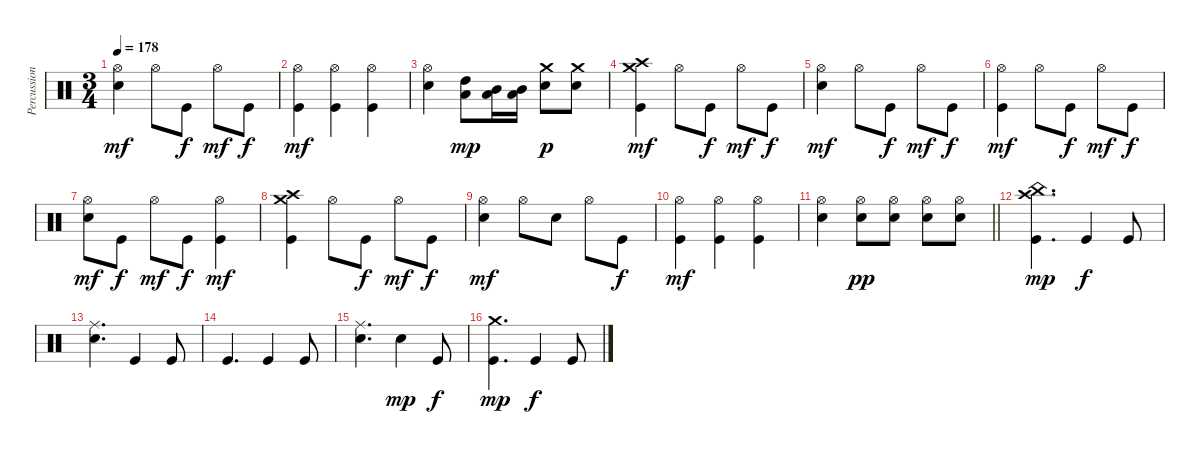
\track ("Percussions" "Percussion") {instrument percussion}
\staff {score}
\articulation defaults
\ts (3 4)
\tempo 178
\clef neutral
\ks c
("Electric Snare (hit)" "Hi-Hat (open)").4{dy mf} "Hi-Hat (open)".8 "Kick (hit)".8{dy f} "Hi-Hat (open)".8{dy mf} "Kick (hit)".8{dy f} |
("Kick (hit)" "Hi-Hat (open)").4{dy mf} ("Kick (hit)" "Hi-Hat (open)").4 ("Kick (hit)" "Hi-Hat (open)").4 |
("Electric Snare (hit)" "Hi-Hat (open)").4 ("Low Tom (hit)" "High Tom (hit)").8{dy mp} ("Low Tom (hit)" "Mid Tom (hit)").16 ("Low Tom (hit)" "Mid Tom (hit)").16 ("Electric Snare (hit)" "Crash medium (hit)").8{dy p} ("Electric Snare (hit)" "Crash medium (hit)").8 |
("Kick (hit)" "Crash high (hit)" "Crash medium (hit)").4{dy mf} "Hi-Hat (open)".8 "Kick (hit)".8{dy f} "Hi-Hat (open)".8{dy mf} "Kick (hit)".8{dy f} |
("Electric Snare (hit)" "Hi-Hat (open)").4{dy mf} "Hi-Hat (open)".8 "Kick (hit)".8{dy f} "Hi-Hat (open)".8{dy mf} "Kick (hit)".8{dy f} |
("Kick (hit)" "Hi-Hat (open)").4{dy mf} "Hi-Hat (open)".8 "Kick (hit)".8{dy f} "Hi-Hat (open)".8{dy mf} "Kick (hit)".8{dy f} |
("Electric Snare (hit)" "Hi-Hat (open)").8{dy mf} "Kick (hit)".8{dy f} "Hi-Hat (open)".8{dy mf} "Kick (hit)".8{dy f} ("Kick (hit)" "Hi-Hat (open)").4{dy mf} |
("Kick (hit)" "Crash high (hit)" "Crash medium (hit)").4 "Hi-Hat (open)".8 "Kick (hit)".8{dy f} "Hi-Hat (open)".8{dy mf} "Kick (hit)".8{dy f} |
("Electric Snare (hit)" "Hi-Hat (open)").4{dy mf} "Hi-Hat (open)".8 "Electric Snare (hit)".8 "Hi-Hat (open)".8 "Kick (hit)".8{dy f} |
("Kick (hit)" "Hi-Hat (open)").4{dy mf} ("Kick (hit)" "Hi-Hat (open)").4 ("Kick (hit)" "Hi-Hat (open)").4 |
\barLineRight lightlight
("Electric Snare (hit)" "Hi-Hat (open)").4 ("Electric Snare (hit)" "Hi-Hat (open)").8{dy pp} ("Electric Snare (hit)" "Hi-Hat (open)").8 ("Electric Snare (hit)" "Hi-Hat (open)").8 ("Electric Snare (hit)" "Hi-Hat (open)").8 |
("Kick (hit)" "China (hit)" "Crash high (hit)").4{d dy mp} "Kick (hit)".4{dy f} "Kick (hit)".8 |
("Electric Snare (hit)" "Ride (middle)").4{d} "Kick (hit)".4 "Kick (hit)".8 |
"Kick (hit)".4{d} "Kick (hit)".4 "Kick (hit)".8 |
("Electric Snare (hit)" "Ride (middle)").4{d} "Electric Snare (hit)".4{dy mp} "Kick (hit)".8{dy f} |
("Kick (hit)" "Crash medium (hit)").4{d dy mp} "Kick (hit)".4{dy f} "Kick (hit)".8
